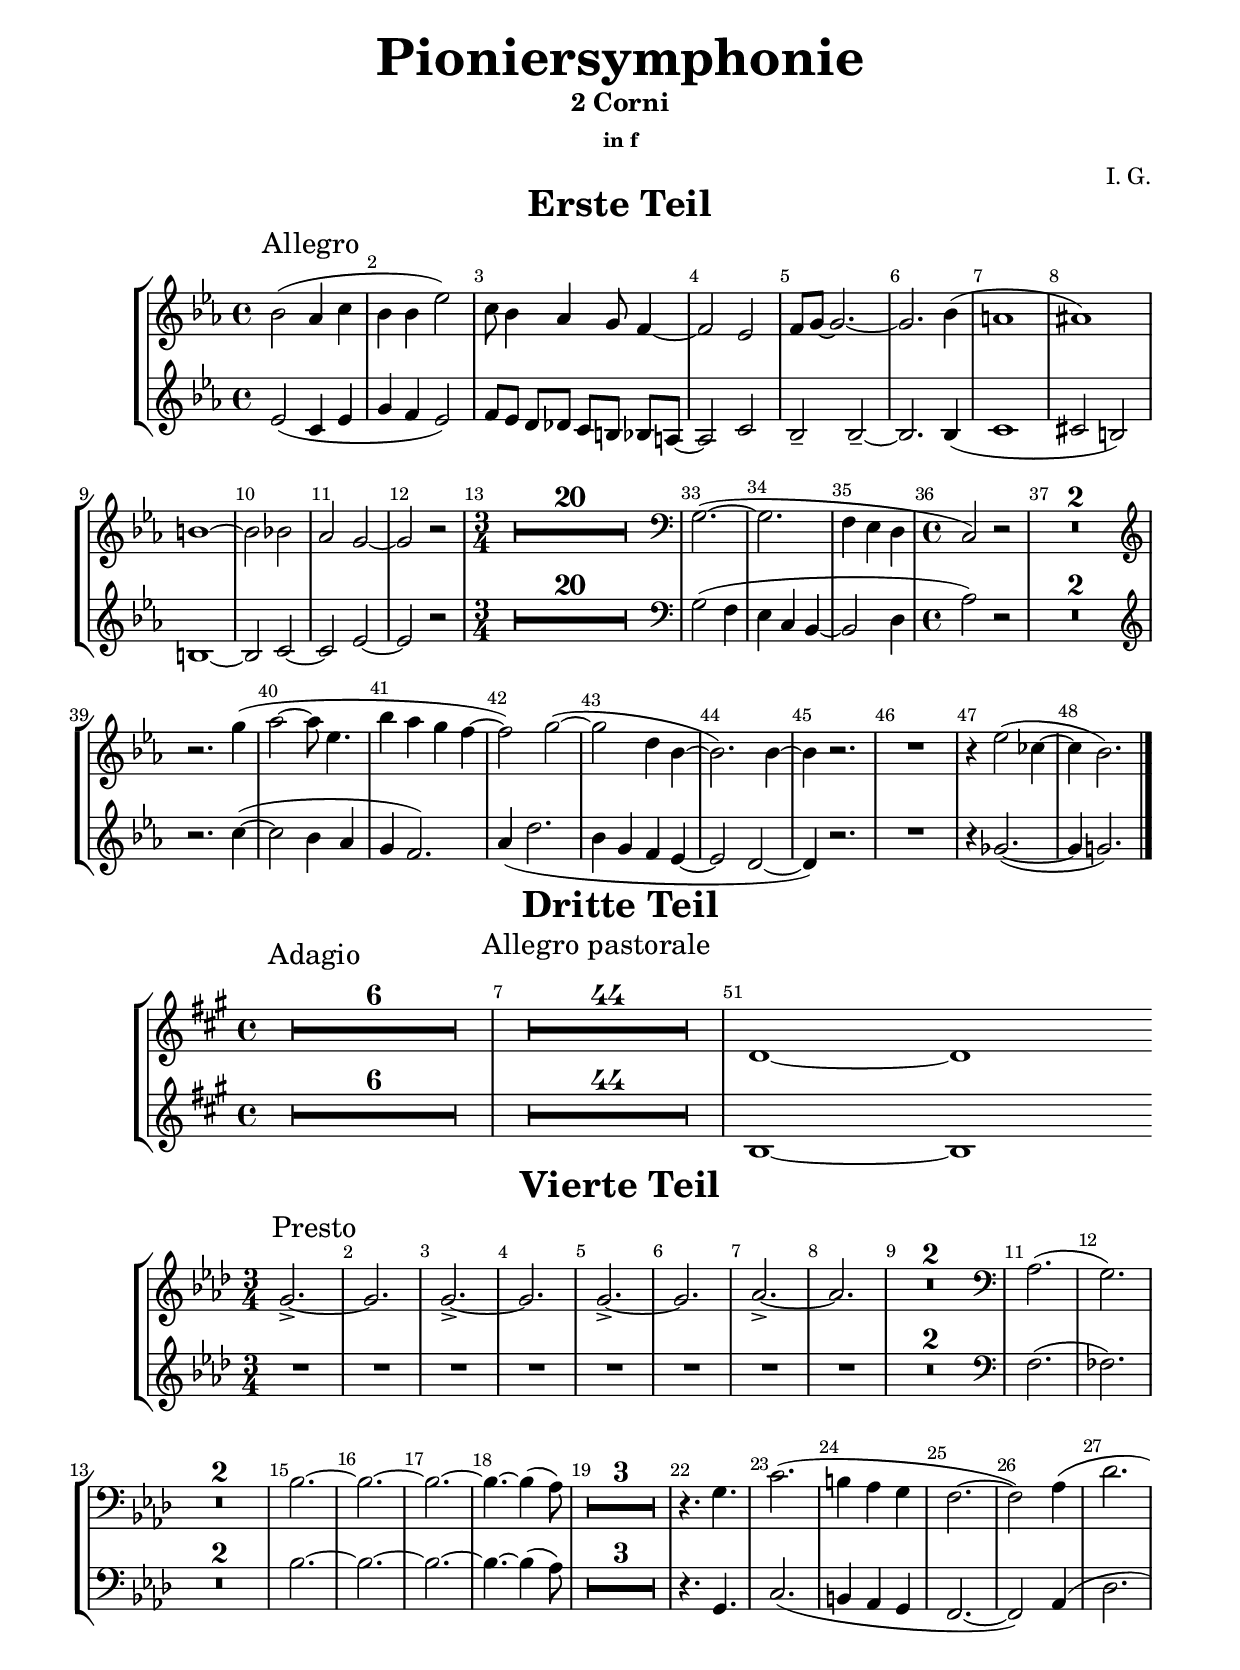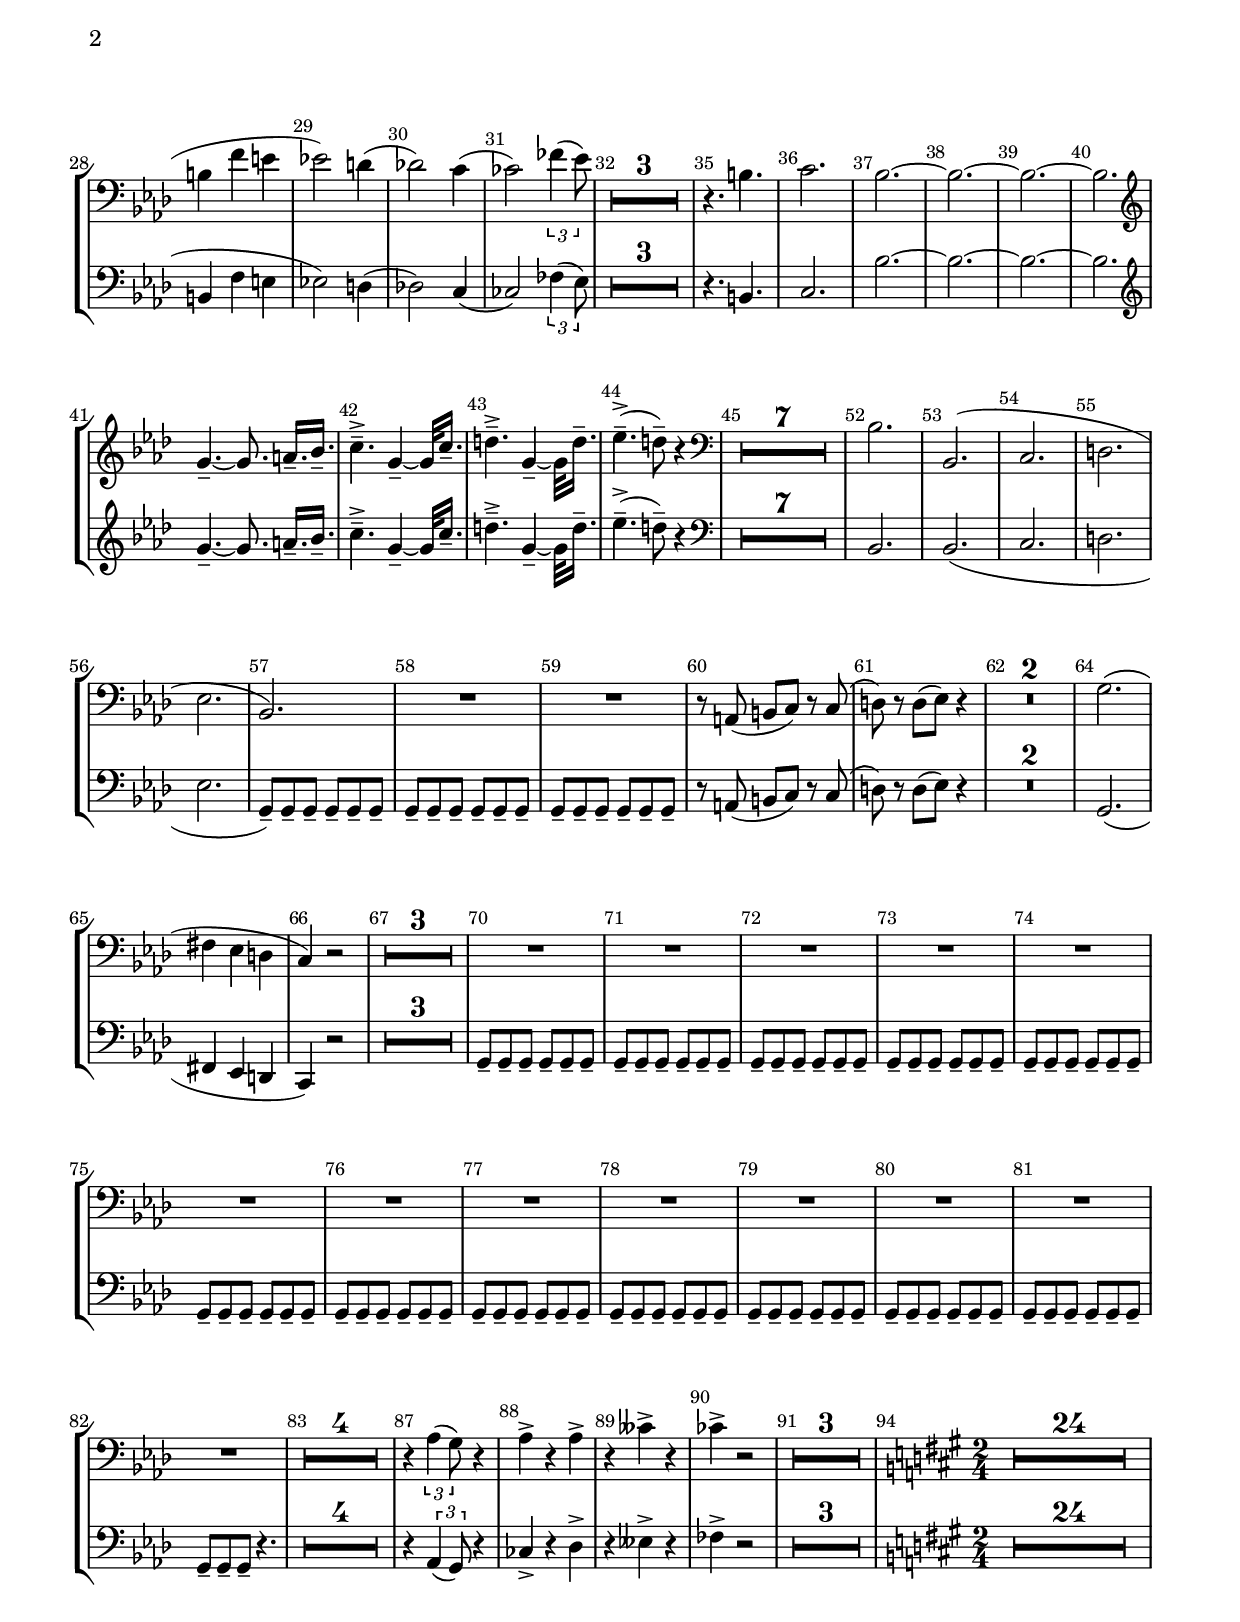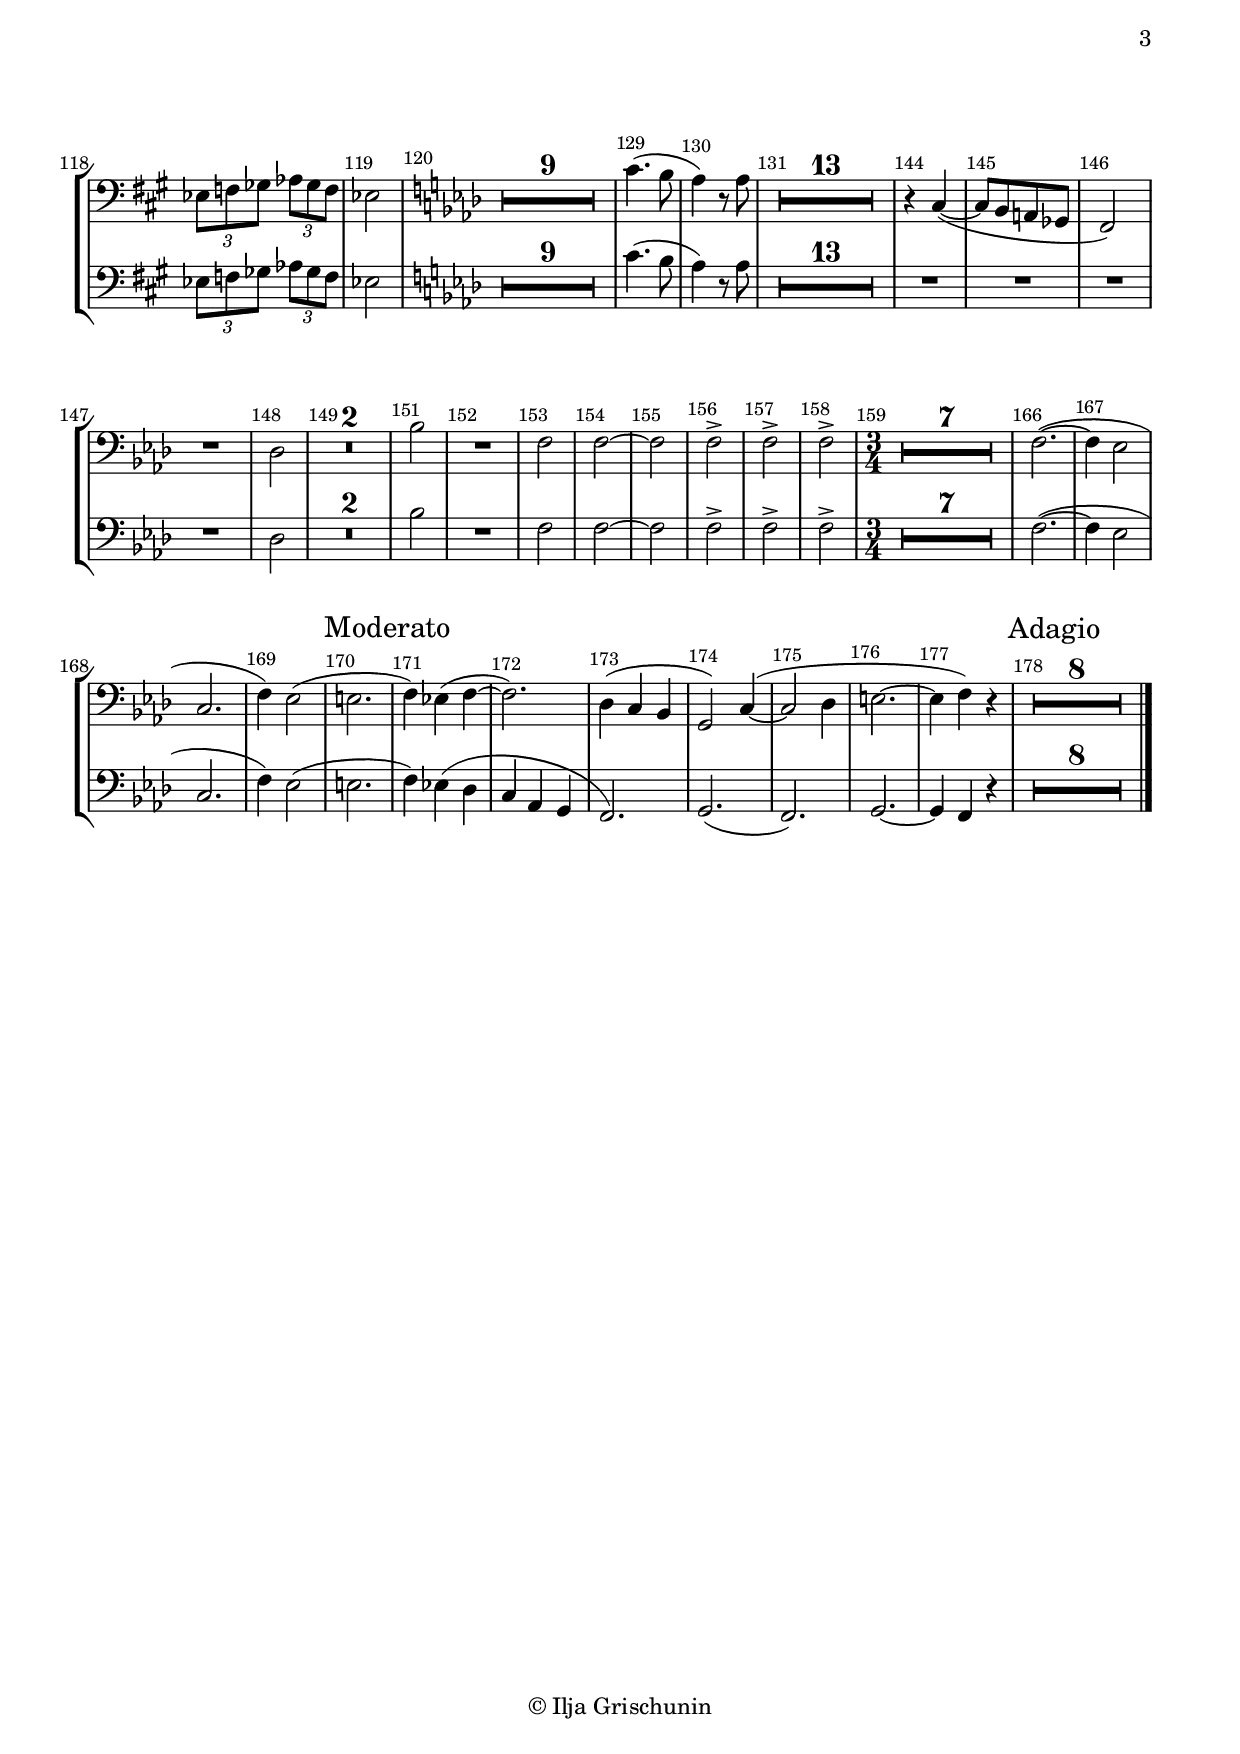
\version "2.19.15"

\language "deutsch"

%\header {
%  title = "Pioniersymphonie"
%  %meter = "Grave"
%  subtitle = "2 Corni"
%  subsubtitle = "in F"
%  composer = "I. G."
%  tagline = \markup {\char ##x00A9 "Ilja Grischunin"}
%}

#(ly:set-option 'relative-includes #t)

\paper {
  %#(set-paper-size "a4")
  top-system-spacing.basic-distance = #25
  top-markup-spacing.basic-distance = #8
  markup-system-spacing.basic-distance = #15
  system-system-spacing.basic-distance = #20
  last-bottom-spacing.basic-distance = #25
  left-margin = 15
  right-margin = 15
  %two-sided = ##t
  %inner-margin = 25
  %outer-margin = 15
}

\layout {
  indent = 10
  \context {
    \Score
    \override BarNumber.break-visibility = ##(#f #t #t)
    %\remove "Bar_number_engraver"
  }
}

\version "2.19.15"

\language "deutsch"

cornoOneMusic = \relative {
  \key as \major
  \time 4/4
  \override Score.RehearsalMark.extra-offset = #'(4 . 2)
  \mark "Allegro"
  \set beamExceptions = #'()
  \set baseMoment = #(ly:make-moment 1/4)
  \set beatStructure = #'(1 1 1 1)
  \clef treble
  \compressFullBarRests
  \override MultiMeasureRest.expand-limit = #2
  es'2( des4 f es es as2) f8 es4 des c8 b4~ b2 as2
  b8 c~ c2.~ c es4( d1 dis) e1~ e2 es des c~ c r
  \time 3/4
  R2.*20
  \clef bass
  c,2.~( c b4 as g
  \time 4/4
  f2) r R1*2
  \clef treble
  r2. c'''4( des2~ des8 as4. es'4 des c b~ b2) c~( c g4 es~ es2.) es4~ es r2.
  R1 r4 as2( fes4~ fes es2.)
}

cornoOneMusicDrei = \relative {
  \key h \minor
  \time 4/4
  \override Score.RehearsalMark.extra-offset = #'(4 . 2)
  \mark "Adagio"
  \set beamExceptions = #'()
  \set baseMoment = #(ly:make-moment 1/4)
  \set beatStructure = #'(1 1 1 1)
  \clef treble
  \compressFullBarRests
  \override MultiMeasureRest.expand-limit = #2
  R1*6
  \override Score.RehearsalMark.extra-offset = #'(10 . 2)
  \mark "Allegro pastorale"
  R1*44
  \cadenzaOn
  g1~ g  s4. s16
  \cadenzaOff
}

cornoOneMusicVier = \relative {
  \key as \major
  \time 3/4
  \override Score.RehearsalMark.extra-offset = #'(4 . 2)
  \mark "Presto"
  \set beamExceptions = #'()
  \set baseMoment = #(ly:make-moment 1/4)
  \set beatStructure = #'(1 1 1 1)
  \clef treble
  \compressFullBarRests
  \override MultiMeasureRest.expand-limit = #2
  \repeat unfold 3 {g'2.->~ g} as->~ as R2.*2
  \clef bass
  as,2.( g) R2.*2 b2.~ b~ b~ b4.~ b4( as8) R2.*3 r4. g
  c2.( h4 as g f2.~ f2) as4( des2. h4 f' e es!2) d4( des!2) c4(
  ces2) \tuplet 3/2 {fes4( es8)} R2.*3 r4. h c2.
  b2.~ b~ b~ b
  \clef treble
  g'4.--~ g8. a16.-- b--
  c4.---> g4--~ g32 c16.--
  d4.---> g,4--~ g32 d'16.--
  es4.--->( d8--) r4
  \clef bass
  R2.*7 b,2. b,( c d es b) R2.*2
  \set baseMoment = #(ly:make-moment 1/4)
  \set beatStructure = #'(1 1 1)
  r8 a( h c) r c( d) r d( es) r4 R2.*2
  g2.( fis4 es d c) r2 R2.*20
  r4 \tuplet 3/2 {as'4( g8)} r4 as-> r as-> r ceses-> r ces-> r2 R2.*3
  \key a \major
  \time 2/4
  R2*24
  \tuplet 3/2 4 {es,8 f ges as ges f} es2
  \key as \major
  R2*9 c'4.( b8 as4) r8 as R2*13
  r4 c,~( c8[ b a ges] f2) R2 des'2 R2*2 b'2 R2 f2 f~ f f-> f-> f->
  \time 3/4
  R2.*7 f2.~( f4 es2 c2. f4) es2(
  \override Score.RehearsalMark.extra-offset = #'(6 . 1)
  \mark "Moderato"
  e2. f4) es!( f~ f2.)
  des4( c b g2) c4~( c2 des4 e2.~ e4 f) r
  \override Score.RehearsalMark.extra-offset = #'(4 . 1)
  \mark "Adagio"
  R2.*8
  \bar "|."
}

\version "2.19.15"

\language "deutsch"

cornoTwoMusic = \relative {
  \key as \major
  \time 4/4
  \override Score.RehearsalMark.extra-offset = #'(4 . 2)
  \mark "Allegro"
  \set beamExceptions = #'()
  \set baseMoment = #(ly:make-moment 1/4)
  \set beatStructure = #'(1 1 1 1)
  \clef treble
  \compressFullBarRests
  \override MultiMeasureRest.expand-limit = #2
  as2( f4 as c b as2) b8 as g ges f e es d~ d2 f
  es2-- es--~ es2. es4( f1 fis2 e) e1~ e2 f~ f as~ as r
  \time 3/4
  R2.*20
  \clef bass
  c,2( b4 as f es~ es2 g4
  \time 4/4
  des'2) r R1*2
  \clef treble
  r2. f'4~( f2 es4 des c b2.)
  des4_( g2. es4 c b as~ as2 g~ g4) r2. R1 r4 ces2.~( ces4 c2.)
  \bar "|."
}

cornoTwoMusicDrei = \relative {
  \key h \minor
  \time 4/4
  \override Score.RehearsalMark.extra-offset = #'(4 . 2)
  \mark "Adagio"
  \set beamExceptions = #'()
  \set baseMoment = #(ly:make-moment 1/4)
  \set beatStructure = #'(1 1 1 1)
  \clef treble
  \compressFullBarRests
  \override MultiMeasureRest.expand-limit = #2
  R1*6
  \override Score.RehearsalMark.extra-offset = #'(10 . 2)
  \mark "Allegro pastorale"
  R1*44
  \cadenzaOn
  e1~ e  s4. s16
  \cadenzaOff
}

cornoTwoMusicVier = \relative {
  \key as \major
  \time 3/4
  \override Score.RehearsalMark.extra-offset = #'(4 . 2)
  \mark "Presto"
  \set beamExceptions = #'()
  \set baseMoment = #(ly:make-moment 1/4)
  \set beatStructure = #'(1 1 1 1)
  \clef treble
  \compressFullBarRests
  \override MultiMeasureRest.expand-limit = #2
  R2.*10
  \clef bass
  f2.( fes) R2.*2 b2.~ b~ b~ b4.~ b4( as8) R2.*3 r4. g,
  c2.( h4 as g f2.~ f2) as4( des2. h4 f' e es!2) d4( des!2) c4(
  ces2) \tuplet 3/2 {fes4( es8)} R2.*3 r4. h c2.
  b'2.~ b~ b~ b
  \clef treble
  g'4.--~ g8. a16.-- b--
  c4.---> g4--~ g32 c16.--
  d4.---> g,4--~ g32 d'16.--
  es4.--->( d8--) r4
  \clef bass
  R2.*7 b,,2. b_( c d es
  \set baseMoment = #(ly:make-moment 1/8)
  \set beatStructure = #'(3 3)
  g,8)-- g-- g-- g-- g-- g--
  \repeat unfold 2 {g-- g-- g-- g-- g-- g--}
  \set baseMoment = #(ly:make-moment 1/4)
  \set beatStructure = #'(1 1 1)
  r8 a( h c) r c( d) r d( es) r4 R2.*2
  g,2.( fis4 es d c) r2 R2.*3
  \set baseMoment = #(ly:make-moment 1/8)
  \set beatStructure = #'(3 3)
  \repeat unfold 12 {g'8-- g-- g-- g-- g-- g--} g8-- g-- g-- r4.
  R2.*4 r4 \tuplet 3/2 {as4( g8)} r4 ces-> r des-> r eses-> r fes-> r2 R2.*3
  \key a \major
  \time 2/4
  \set baseMoment = #(ly:make-moment 1/4)
  \set beatStructure = #'(1 1 1)
  R2*24
  \tuplet 3/2 4 {es8 f ges as ges f} es2
  \key as \major
  R2*9 c'4.( b8 as4) r8 as R2*17 des,2 R2*2 b'2 R2 f2 f~ f f-> f-> f->
  \time 3/4
  R2.*7 f2.~( f4 es2 c2. f4) es2(
  \override Score.RehearsalMark.extra-offset = #'(6 . 1)
  \mark "Moderato"
  e2. f4) es!( des c as g f2.)
  g( f) g~ g4 f r
  \override Score.RehearsalMark.extra-offset = #'(4 . 1)
  \mark "Adagio"
  R2.*8
  \bar "|."
}


\book {
  \paper {
    print-all-headers = ##t
  }
  \header {
    title = \markup {\fontsize #3 "Pioniersymphonie"}
    subtitle = "2 Corni"
    subsubtitle = "in f"
    %meter = "Grave"
    composer = "I. G."
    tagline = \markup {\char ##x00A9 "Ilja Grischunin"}
  }

  %%%%%%%%%%%%%%%%%%%%%%%%%% ERsTE TEIL %%%%%%%%%%%%%%%%%%%%%%%%%%
  %
  \score {
    \new StaffGroup = "GrandStaff_corni"
    <<
      \new Staff = "Staff_hornI" {
        \transpose f c'
        \cornoOneMusic
      }
      \new Staff = "Staff_horn2" {
        \transpose f c'
        \cornoTwoMusic
      }
    >>
    \header {
      title = "Erste Teil"
      subtitle = ##f
      subsubtitle = ##f
      composer = ##f
      %breakbefore = ##t
    }
  }
  %
  %%%%%%%%%%%%%%%%%%%%%%%%%% DRITTE TEIL %%%%%%%%%%%%%%%%%%%%%%%%%%
  %
  \score {
    \new StaffGroup = "GrandStaff_corni"
    <<
      \new Staff = "Staff_hornI" {
        \transpose f c'
        \cornoOneMusicDrei
      }
      \new Staff = "Staff_horn2" {
        \transpose f c'
        \cornoTwoMusicDrei
      }
    >>
    \header {
      title = "Dritte Teil"
      subtitle = ##f
      subsubtitle = ##f
      composer = ##f
    }
    \layout {
      ragged-last = ##f
    }
  }
  %
  %%%%%%%%%%%%%%%%%%%%%%%%%% VIERTE TEIL %%%%%%%%%%%%%%%%%%%%%%%%%%

  \score {
    \new StaffGroup = "GrandStaff_corni"
    <<
      \new Staff = "Staff_hornI" {
        %\transpose f c'
        \cornoOneMusicVier
      }
      \new Staff = "Staff_horn2" {
        %\transpose f c'
        \cornoTwoMusicVier
      }
    >>
    \header {
      title = "Vierte Teil"
      subtitle = ##f
      subsubtitle = ##f
      composer = ##f
      %breakbefore = ##t
    }
  }
}